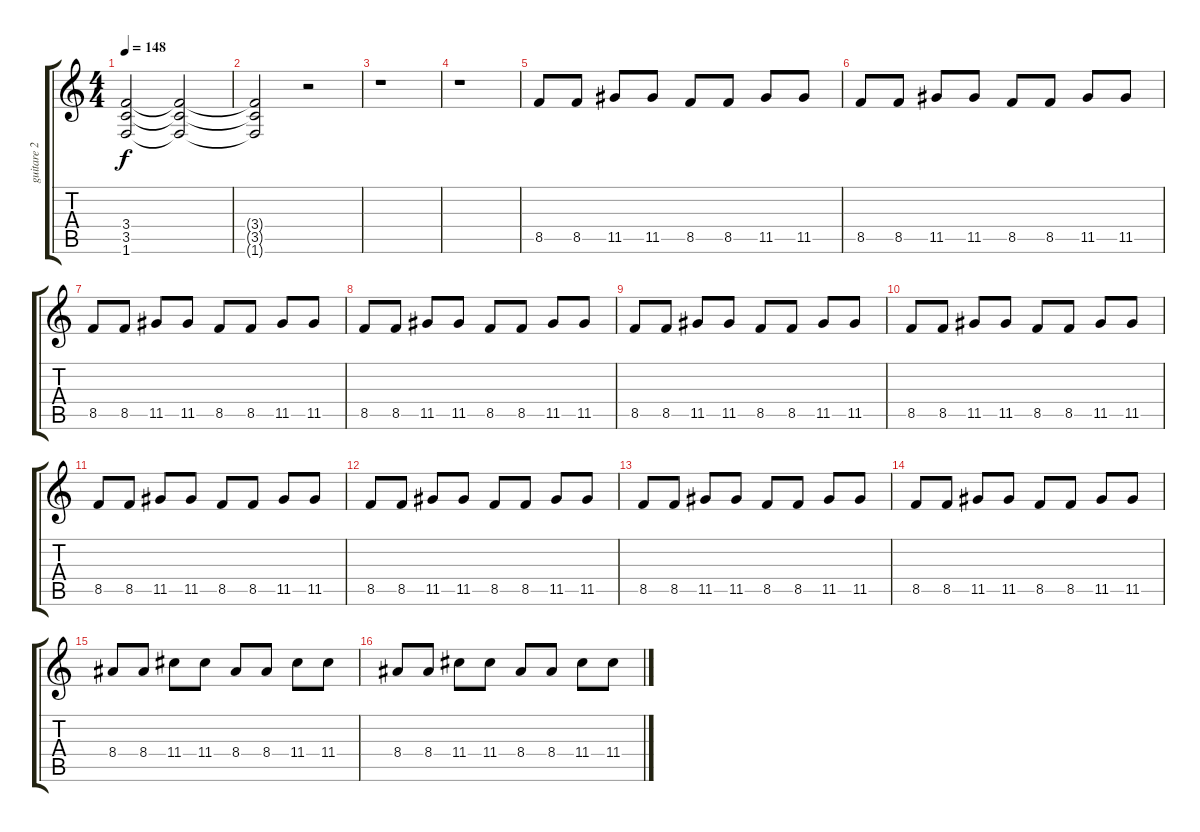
\track ("guitare 2" "guitare 2") {instrument distortionguitar}
\staff {score tabs}
\tuning (E4 B3 G3 D3 A2 E2) {hide}
\ts (4 4)
\tempo 148
\clef g2
\ks c
(3.4 3.5 1.6).2{dy f} (3.4{t} 3.5{t} 1.6{t}).2{volume 0} |
(3.4{t} 3.5{t} 1.6{t}).2 r.2 |
r.1 |
r.1 |
8.5.8{volume 12 instrument electricguitarmuted} 8.5.8 11.5.8 11.5.8 8.5.8 8.5.8 11.5.8 11.5.8 |
8.5.8 8.5.8 11.5.8 11.5.8 8.5.8 8.5.8 11.5.8 11.5.8 |
8.5.8 8.5.8 11.5.8 11.5.8 8.5.8 8.5.8 11.5.8 11.5.8 |
8.5.8 8.5.8 11.5.8 11.5.8 8.5.8 8.5.8 11.5.8 11.5.8 |
8.5.8 8.5.8 11.5.8 11.5.8 8.5.8 8.5.8 11.5.8 11.5.8 |
8.5.8 8.5.8 11.5.8 11.5.8 8.5.8 8.5.8 11.5.8 11.5.8 |
8.5.8 8.5.8 11.5.8 11.5.8 8.5.8 8.5.8 11.5.8 11.5.8 |
8.5.8 8.5.8 11.5.8 11.5.8 8.5.8 8.5.8 11.5.8 11.5.8 |
8.5.8 8.5.8 11.5.8 11.5.8 8.5.8 8.5.8 11.5.8 11.5.8 |
8.5.8 8.5.8 11.5.8 11.5.8 8.5.8 8.5.8 11.5.8 11.5.8 |
8.4.8 8.4.8 11.4.8 11.4.8 8.4.8 8.4.8 11.4.8 11.4.8 |
8.4.8 8.4.8 11.4.8 11.4.8 8.4.8 8.4.8 11.4.8 11.4.8
